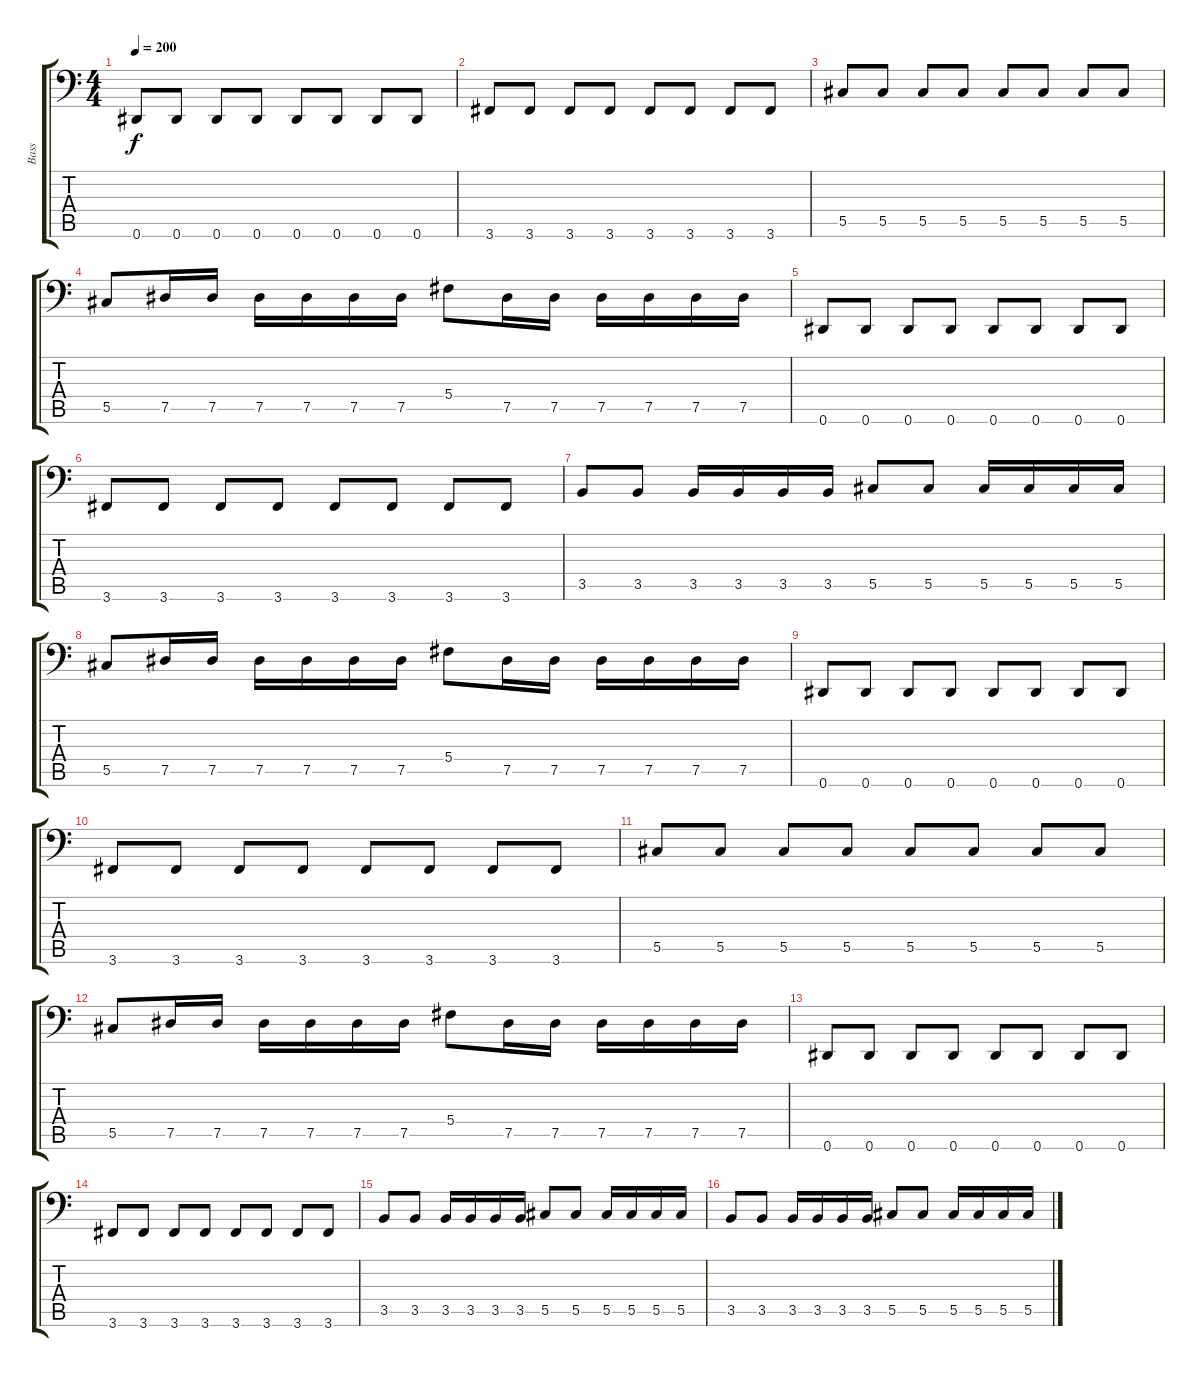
\track ("Bass" "Bass") {instrument electricbasspick}
\staff {score tabs}
\tuning (Eb3 Bb2 Gb2 Db2 Ab1 Eb1) {hide}
\ts (4 4)
\tempo 200
\clef f4
\ks c
0.6.8{dy f} 0.6.8 0.6.8 0.6.8 0.6.8 0.6.8 0.6.8 0.6.8 |
3.6.8 3.6.8 3.6.8 3.6.8 3.6.8 3.6.8 3.6.8 3.6.8 |
5.5.8 5.5.8 5.5.8 5.5.8 5.5.8 5.5.8 5.5.8 5.5.8 |
5.5.8 7.5.16 7.5.16 7.5.16 7.5.16 7.5.16 7.5.16 5.4.8 7.5.16 7.5.16 7.5.16 7.5.16 7.5.16 7.5.16 |
0.6.8 0.6.8 0.6.8 0.6.8 0.6.8 0.6.8 0.6.8 0.6.8 |
3.6.8 3.6.8 3.6.8 3.6.8 3.6.8 3.6.8 3.6.8 3.6.8 |
3.5.8 3.5.8 3.5.16 3.5.16 3.5.16 3.5.16 5.5.8 5.5.8 5.5.16 5.5.16 5.5.16 5.5.16 |
5.5.8 7.5.16 7.5.16 7.5.16 7.5.16 7.5.16 7.5.16 5.4.8 7.5.16 7.5.16 7.5.16 7.5.16 7.5.16 7.5.16 |
0.6.8 0.6.8 0.6.8 0.6.8 0.6.8 0.6.8 0.6.8 0.6.8 |
3.6.8 3.6.8 3.6.8 3.6.8 3.6.8 3.6.8 3.6.8 3.6.8 |
5.5.8 5.5.8 5.5.8 5.5.8 5.5.8 5.5.8 5.5.8 5.5.8 |
5.5.8 7.5.16 7.5.16 7.5.16 7.5.16 7.5.16 7.5.16 5.4.8 7.5.16 7.5.16 7.5.16 7.5.16 7.5.16 7.5.16 |
0.6.8 0.6.8 0.6.8 0.6.8 0.6.8 0.6.8 0.6.8 0.6.8 |
3.6.8 3.6.8 3.6.8 3.6.8 3.6.8 3.6.8 3.6.8 3.6.8 |
3.5.8 3.5.8 3.5.16 3.5.16 3.5.16 3.5.16 5.5.8 5.5.8 5.5.16 5.5.16 5.5.16 5.5.16 |
3.5.8 3.5.8 3.5.16 3.5.16 3.5.16 3.5.16 5.5.8 5.5.8 5.5.16 5.5.16 5.5.16 5.5.16
